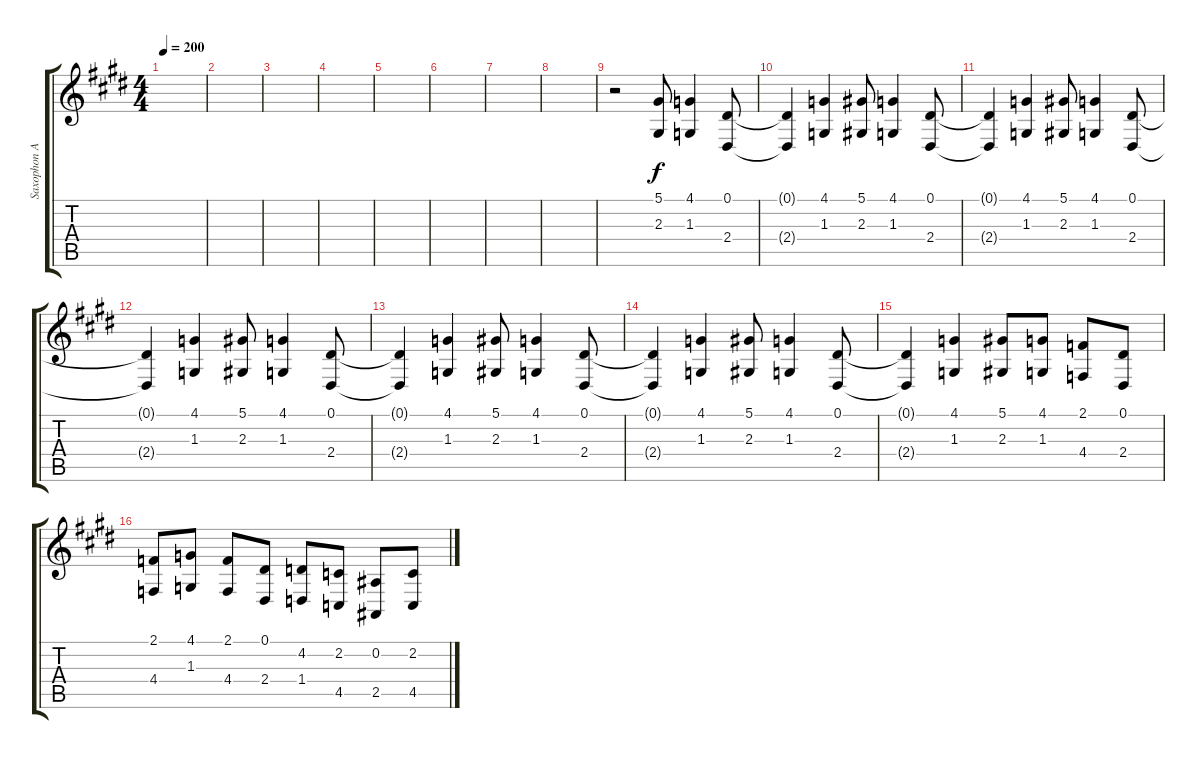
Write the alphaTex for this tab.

\track ("Saxophon Alt" "Saxophon A") {instrument altosax}
\staff {score tabs}
\tuning (Eb4 Bb3 Gb3 Db3 Ab2 Eb2) {hide}
\ts (4 4)
\tempo 200
\clef g2
\ks e
|
|
|
|
|
|
|
|
r.2 (5.1 2.3).8 (4.1 1.3).4 (0.1 2.4).8 |
(0.1{t} 2.4{t}).4 (4.1 1.3).4 (5.1 2.3).8 (4.1 1.3).4 (0.1 2.4).8 |
(0.1{t} 2.4{t}).4 (4.1 1.3).4 (5.1 2.3).8 (4.1 1.3).4 (0.1 2.4).8 |
(0.1{t} 2.4{t}).4 (4.1 1.3).4 (5.1 2.3).8 (4.1 1.3).4 (0.1 2.4).8 |
(0.1{t} 2.4{t}).4 (4.1 1.3).4 (5.1 2.3).8 (4.1 1.3).4 (0.1 2.4).8 |
(0.1{t} 2.4{t}).4 (4.1 1.3).4 (5.1 2.3).8 (4.1 1.3).4 (0.1 2.4).8 |
(0.1{t} 2.4{t}).4 (4.1 1.3).4 (5.1 2.3).8 (4.1 1.3).8 (2.1 4.4).8 (0.1 2.4).8 |
(2.1 4.4).8 (4.1 1.3).8 (2.1 4.4).8 (0.1 2.4).8 (4.2 1.4).8 (2.2 4.5).8 (0.2 2.5).8 (2.2 4.5).8
